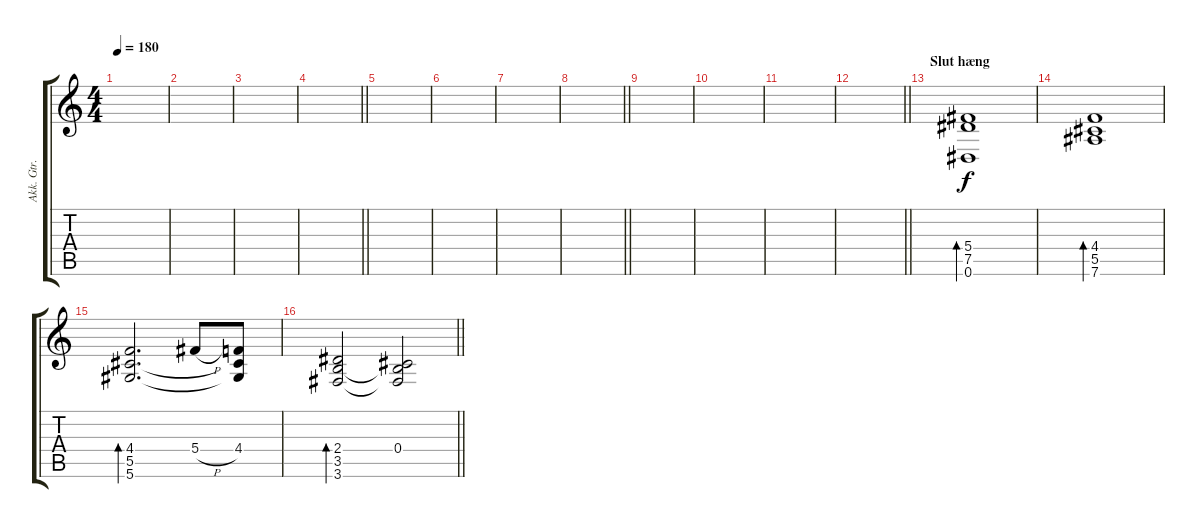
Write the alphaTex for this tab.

\track ("Akk. Gtr." "Akk. Gtr.") {instrument acousticguitarsteel}
\staff {score tabs}
\tuning (Eb4 Bb3 Gb3 Db3 Ab2 Eb2) {hide}
\ts (4 4)
\tempo 180
\clef g2
\ks c
|
|
|
\barLineRight lightlight
|
|
|
|
\barLineRight lightlight
|
|
|
|
\barLineRight lightlight
|
\section ("" "Slut hæng")
(5.4 7.5 0.6).1{bd 60} |
(4.4 5.5 7.6).1{bd 60} |
(4.4 5.5 5.6).2{d bd 60} 5.4{h}.8 (4.4 5.5{t} 5.6{t}).8 |
\barLineRight lightlight
(2.4 3.5 3.6).2{bd 60} (0.4 3.5{t} 3.6{t}).2
